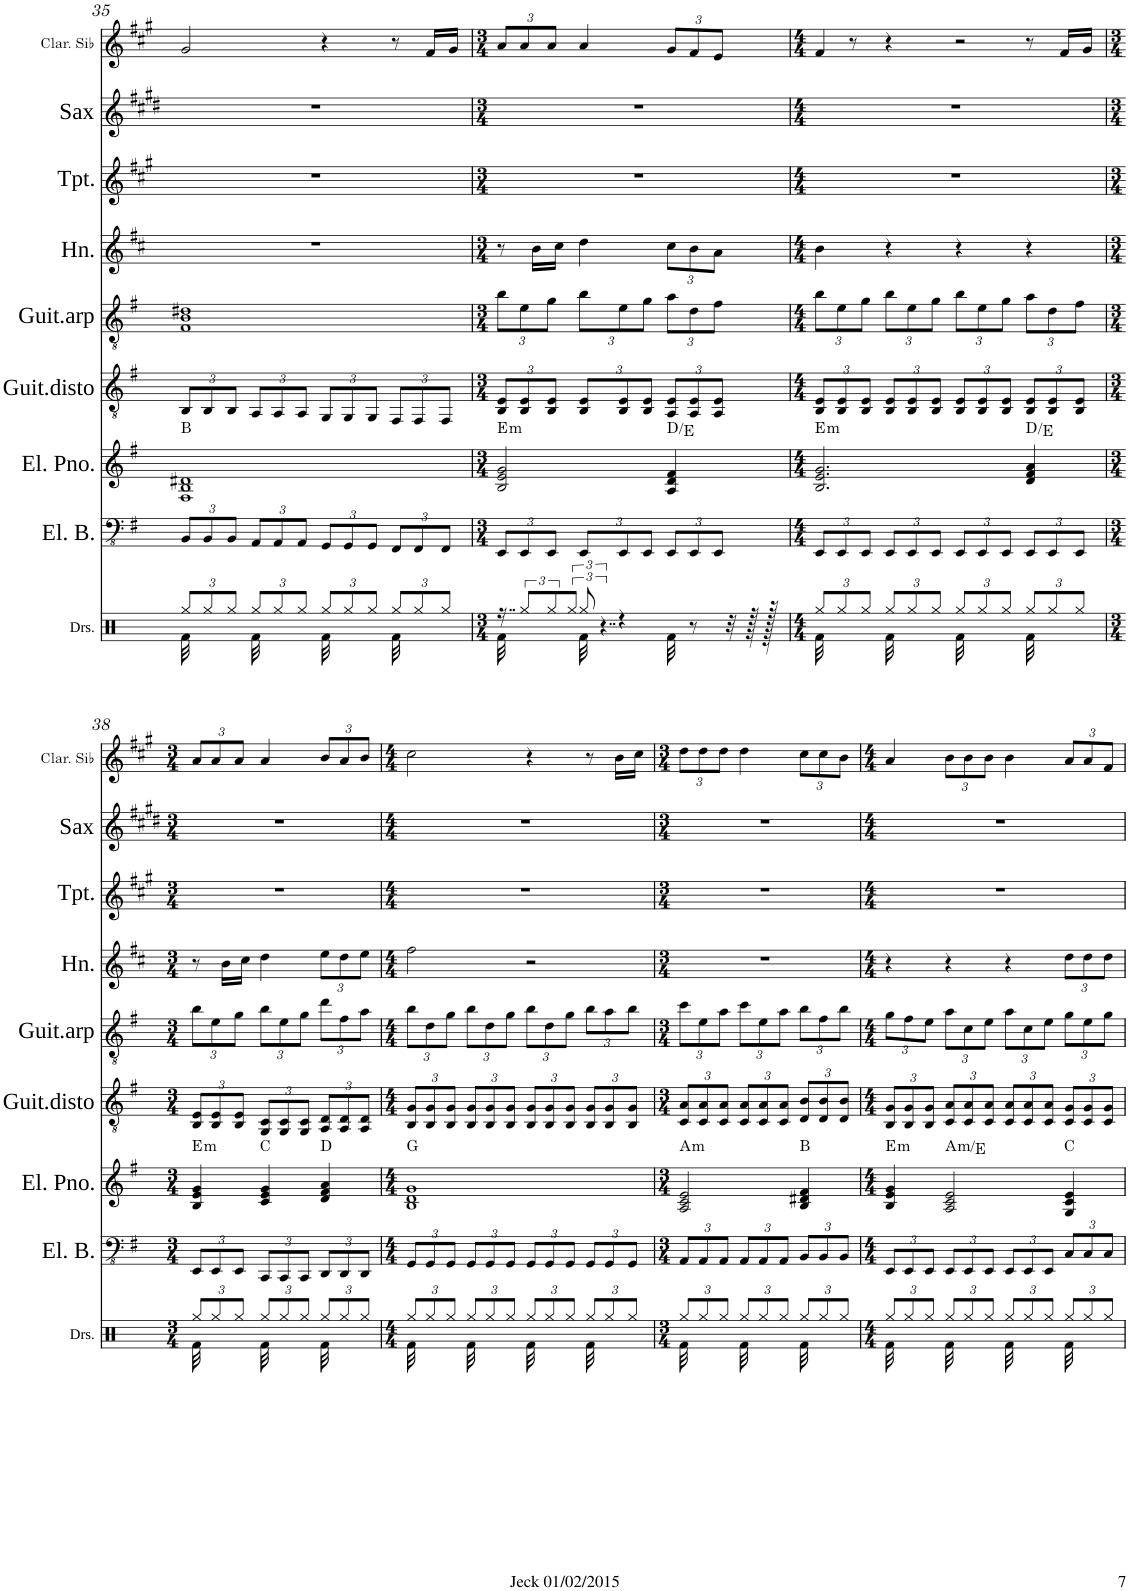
**kern	**kern	**kern	**harte	**kern	**kern	**kern	**kern	**kern	**kern
*part9	*part8	*part7	*part7	*part6	*part5	*part4	*part3	*part2	*part1
*staff9	*staff8	*staff7	*	*staff6	*staff5	*staff4	*staff3	*staff2	*staff1
*I"Drumset	*I"Electric Bass	*I"El Piano	*	*I"Guitar-disto	*I"Guitar-arpege	*I"Horn	*I"BaccidentalFlat Tpt.	*I"Alto Sax	*I"Clarinette en Sib
*I'Drs.	*I'El. B.	*I'El. Pno.	*	*I'Guit.disto	*I'Guit.arp	*I'Hn.	*I'Tpt.	*I'Sax	*I'Clar. Sib
!!LO:PB:g=z
*clefX	*clefFv4	*clefG2	*	*clefGv2	*clefGv2	*clefG2	*clefG2	*clefG2	*clefG2
*	*	*	*	*	*	*Trd4c7	*Trd1c2	*Trd5c9	*Trd1c2
*k[]	*k[f#]	*k[f#]	*	*k[f#]	*k[f#]	*k[f#c#]	*k[f#c#g#]	*k[f#c#g#d#]	*k[f#c#g#]
*M4/4	*M4/4	*M4/4	*	*M4/4	*M4/4	*M4/4	*M4/4	*M4/4	*M4/4
*Xbrackettup	*Xbrackettup	*	*	*Xbrackettup	*	*	*	*	*
=35	=35	=35	=35	=35	=35	=35	=35	=35	=35
*^	*	*	*	*	*	*	*	*	*
12Rgg/L	32Rf\	12BBB/L	1F# 1B 1d#X	B:maj	12BB/L	1F# 1B 1d#X	1r	1r	1r	2g#/
.	8..ryy	.	.	.	.	.	.	.	.	.
12Rgg/	.	12BBB/	.	.	12BB/	.	.	.	.	.
12Rgg/J	.	12BBB/J	.	.	12BB/J	.	.	.	.	.
12Rgg/L	32Rf\	12AAA/L	.	.	12AA/L	.	.	.	.	.
.	8..ryy	.	.	.	.	.	.	.	.	.
12Rgg/	.	12AAA/	.	.	12AA/	.	.	.	.	.
12Rgg/J	.	12AAA/J	.	.	12AA/J	.	.	.	.	.
12Rgg/L	32Rf\	12GGG/L	.	.	12GG/L	.	.	.	.	4r
.	8..ryy	.	.	.	.	.	.	.	.	.
12Rgg/	.	12GGG/	.	.	12GG/	.	.	.	.	.
12Rgg/J	.	12GGG/J	.	.	12GG/J	.	.	.	.	.
12Rgg/L	32Rf\	12FFF#/L	.	.	12FF#/L	.	.	.	.	8r
.	8..ryy	.	.	.	.	.	.	.	.	.
12Rgg/	.	12FFF#/	.	.	12FF#/	.	.	.	.	.
.	.	.	.	.	.	.	.	.	.	16f#/LL
12Rgg/J	.	12FFF#/J	.	.	12FF#/J	.	.	.	.	.
.	.	.	.	.	.	.	.	.	.	16g#/JJ
=36	=36	=36	=36	=36	=36	=36	=36	=36	=36	=36
*M3/4	*	*M3/4	*M3/4	*	*M3/4	*M3/4	*M3/4	*M3/4	*M3/4	*M3/4
!LO:N:vis=16..	!	!	!	!	!	!	!	!	!	!
*	*	*	*	*	*	*Xbrackettup	*	*	*	*Xbrackettup
!	!	!	!	!LO:H:kt=m	!	!	!	!	!	!
12r	32Rf\	12EEE/L	2B/ 2e/ 2g/	E:min	12BB/ 12E/L	12b\L	8r	2.r	2.r	12a/L
.	8..ryy	.	.	.	.	.	.	.	.	.
*brackettup	*	*	*	*	*	*	*	*	*	*
12Rgg/L	.	12EEE/	.	.	12BB/ 12E/	12e\	.	.	.	12a/
.	.	.	.	.	.	.	16b\LL	.	.	.
12Rgg/	.	12EEE/J	.	.	12BB/ 12E/J	12g\J	.	.	.	12a/J
.	.	.	.	.	.	.	16cc#\JJ	.	.	.
18Rgg/J	32Rf\	12EEE/L	.	.	12BB/ 12E/L	12b\L	4dd\	.	.	4a/
.	8..ryy	.	.	.	.	.	.	.	.	.
18Rgg/	.	.	.	.	.	.	.	.	.	.
.	.	12EEE/	.	.	12BB/ 12E/	12e\	.	.	.	.
!LO:N:vis=4..	!	!	!	!	!	!	!	!	!	!
27%5r	.	.	.	.	.	.	.	.	.	.
.	.	12EEE/J	.	.	12BB/ 12E/J	12g\J	.	.	.	.
*	*	*	*	*	*	*	*Xbrackettup	*	*	*
.	32Rf\	12EEE/L	4A/ 4d/ 4f#/	D:maj/2	12AA/ 12E/L	12a\L	12cc#\L	.	.	12g#/L
.	13824%5959ryy	.	.	.	.	.	.	.	.	.
4r	.	.	.	.	.	.	.	.	.	.
.	.	12EEE/	.	.	12AA/ 12E/	12d\	12b\	.	.	12f#/
.	.	12EEE/J	.	.	12AA/ 12E/J	12f#\J	12a\J	.	.	12e/J
.	.	13824%2935ryy	13824%2935ryy	.	13824%2935ryy	13824%2935ryy	13824%2935ryy	13824%2935ryy	13824%2935ryy	13824%2935ryy
8r	.	.	.	.	.	.	.	.	.	.
32r	.	.	.	.	.	.	.	.	.	.
128r	.	.	.	.	.	.	.	.	.	.
512r	.	.	.	.	.	.	.	.	.	.
=37	=37	=37	=37	=37	=37	=37	=37	=37	=37	=37
*M4/4	*	*M4/4	*M4/4	*	*M4/4	*M4/4	*M4/4	*M4/4	*M4/4	*M4/4
*Xbrackettup	*	*	*	*	*	*	*	*	*	*
!	!	!	!	!LO:H:kt=m	!	!	!	!	!	!
12Rgg/L	32Rf\	12EEE/L	2.B/ 2.e/ 2.g/	E:min	12BB/ 12E/L	12b\L	4b\	1r	1r	4f#/
.	8..ryy	.	.	.	.	.	.	.	.	.
12Rgg/	.	12EEE/	.	.	12BB/ 12E/	12e\	.	.	.	.
12Rgg/J	.	12EEE/J	.	.	12BB/ 12E/J	12g\J	.	.	.	.
12Rgg/L	32Rf\	12EEE/L	.	.	12BB/ 12E/L	12b\L	4r	.	.	8r
.	8..ryy	.	.	.	.	.	.	.	.	.
12Rgg/	.	12EEE/	.	.	12BB/ 12E/	12e\	.	.	.	.
.	.	.	.	.	.	.	.	.	.	4r
12Rgg/J	.	12EEE/J	.	.	12BB/ 12E/J	12g\J	.	.	.	.
12Rgg/L	32Rf\	12EEE/L	.	.	12BB/ 12E/L	12b\L	4r	.	.	.
.	8..ryy	.	.	.	.	.	.	.	.	.
12Rgg/	.	12EEE/	.	.	12BB/ 12E/	12e\	.	.	.	.
.	.	.	.	.	.	.	.	.	.	2r
12Rgg/J	.	12EEE/J	.	.	12BB/ 12E/J	12g\J	.	.	.	.
12Rgg/L	32Rf\	12EEE/L	4d/ 4f#/ 4a/	D:maj/2	12BB/ 12E/L	12a\L	4r	.	.	.
.	4.ryy	.	.	.	.	.	.	.	.	.
12Rgg/	.	12EEE/	.	.	12BB/ 12E/	12d\	.	.	.	.
12Rgg/J	.	12EEE/J	.	.	12BB/ 12E/J	12f#\J	.	.	.	.
4.ryy	.	4.ryy	4.ryy	.	4.ryy	4.ryy	4.ryy	4.ryy	4.ryy	.
.	.	.	.	.	.	.	.	.	.	8r
.	8..ryy	.	.	.	.	.	.	.	.	.
.	.	.	.	.	.	.	.	.	.	16f#/LL
.	.	.	.	.	.	.	.	.	.	16g#/JJ
!!LO:LB:g=z
=38	=38	=38	=38	=38	=38	=38	=38	=38	=38	=38
*M3/4	*	*M3/4	*M3/4	*	*M3/4	*M3/4	*M3/4	*M3/4	*M3/4	*M3/4
!	!	!	!	!LO:H:kt=m	!	!	!	!	!	!
12Rgg/L	32Rf\	12EEE/L	4B/ 4e/ 4g/	E:min	12BB/ 12E/L	12b\L	8r	2.r	2.r	12a/L
.	8..ryy	.	.	.	.	.	.	.	.	.
12Rgg/	.	12EEE/	.	.	12BB/ 12E/	12e\	.	.	.	12a/
.	.	.	.	.	.	.	16b\LL	.	.	.
12Rgg/J	.	12EEE/J	.	.	12BB/ 12E/J	12g\J	.	.	.	12a/J
.	.	.	.	.	.	.	16cc#\JJ	.	.	.
12Rgg/L	32Rf\	12CCC/L	4c/ 4e/ 4g/	C:maj	12GG/ 12C/L	12b\L	4dd\	.	.	4a/
.	8..ryy	.	.	.	.	.	.	.	.	.
12Rgg/	.	12CCC/	.	.	12GG/ 12C/	12e\	.	.	.	.
12Rgg/J	.	12CCC/J	.	.	12GG/ 12C/J	12g\J	.	.	.	.
12Rgg/L	32Rf\	12DDD/L	4d/ 4f#/ 4a/	D:maj	12AA/ 12D/L	12dd\L	12ee\L	.	.	12b/L
.	8..ryy	.	.	.	.	.	.	.	.	.
12Rgg/	.	12DDD/	.	.	12AA/ 12D/	12f#\	12dd\	.	.	12a/
12Rgg/J	.	12DDD/J	.	.	12AA/ 12D/J	12a\J	12ee\J	.	.	12b/J
=39	=39	=39	=39	=39	=39	=39	=39	=39	=39	=39
*M4/4	*	*M4/4	*M4/4	*	*M4/4	*M4/4	*M4/4	*M4/4	*M4/4	*M4/4
12Rgg/L	32Rf\	12GGG/L	1B 1d 1g	G:maj	12BB/ 12G/L	12b\L	2ff#\	1r	1r	2cc#\
.	8..ryy	.	.	.	.	.	.	.	.	.
12Rgg/	.	12GGG/	.	.	12BB/ 12G/	12d\	.	.	.	.
12Rgg/J	.	12GGG/J	.	.	12BB/ 12G/J	12g\J	.	.	.	.
12Rgg/L	32Rf\	12GGG/L	.	.	12BB/ 12G/L	12b\L	.	.	.	.
.	8..ryy	.	.	.	.	.	.	.	.	.
12Rgg/	.	12GGG/	.	.	12BB/ 12G/	12d\	.	.	.	.
12Rgg/J	.	12GGG/J	.	.	12BB/ 12G/J	12g\J	.	.	.	.
12Rgg/L	32Rf\	12GGG/L	.	.	12BB/ 12G/L	12b\L	2r	.	.	4r
.	8..ryy	.	.	.	.	.	.	.	.	.
12Rgg/	.	12GGG/	.	.	12BB/ 12G/	12d\	.	.	.	.
12Rgg/J	.	12GGG/J	.	.	12BB/ 12G/J	12g\J	.	.	.	.
12Rgg/L	32Rf\	12GGG/L	.	.	12BB/ 12G/L	12b\L	.	.	.	8r
.	8..ryy	.	.	.	.	.	.	.	.	.
12Rgg/	.	12GGG/	.	.	12BB/ 12G/	12a\	.	.	.	.
.	.	.	.	.	.	.	.	.	.	16b\LL
12Rgg/J	.	12GGG/J	.	.	12BB/ 12G/J	12b\J	.	.	.	.
.	.	.	.	.	.	.	.	.	.	16cc#\JJ
=40	=40	=40	=40	=40	=40	=40	=40	=40	=40	=40
*M3/4	*	*M3/4	*M3/4	*	*M3/4	*M3/4	*M3/4	*M3/4	*M3/4	*M3/4
!	!	!	!	!LO:H:kt=m	!	!	!	!	!	!
12Rgg/L	32Rf\	12AAA/L	2A/ 2c/ 2e/	A:min	12C/ 12A/L	12cc\L	2.r	2.r	2.r	12dd\L
.	8..ryy	.	.	.	.	.	.	.	.	.
12Rgg/	.	12AAA/	.	.	12C/ 12A/	12e\	.	.	.	12dd\
12Rgg/J	.	12AAA/J	.	.	12C/ 12A/J	12a\J	.	.	.	12dd\J
12Rgg/L	32Rf\	12AAA/L	.	.	12C/ 12A/L	12cc\L	.	.	.	4dd\
.	8..ryy	.	.	.	.	.	.	.	.	.
12Rgg/	.	12AAA/	.	.	12C/ 12A/	12e\	.	.	.	.
12Rgg/J	.	12AAA/J	.	.	12C/ 12A/J	12a\J	.	.	.	.
12Rgg/L	32Rf\	12BBB/L	4B/ 4d#X/ 4f#/	B:maj	12D/ 12B/L	12b\L	.	.	.	12cc#\L
.	8..ryy	.	.	.	.	.	.	.	.	.
12Rgg/	.	12BBB/	.	.	12D/ 12B/	12f#\	.	.	.	12cc#\
12Rgg/J	.	12BBB/J	.	.	12D/ 12B/J	12b\J	.	.	.	12b\J
=41	=41	=41	=41	=41	=41	=41	=41	=41	=41	=41
*M4/4	*	*M4/4	*M4/4	*	*M4/4	*M4/4	*M4/4	*M4/4	*M4/4	*M4/4
!	!	!	!	!LO:H:kt=m	!	!	!	!	!	!
12Rgg/L	32Rf\	12EEE/L	4B/ 4e/ 4g/	E:min	12BB/ 12G/L	12g\L	4r	1r	1r	4a/
.	8..ryy	.	.	.	.	.	.	.	.	.
12Rgg/	.	12EEE/	.	.	12BB/ 12G/	12f#\	.	.	.	.
12Rgg/J	.	12EEE/J	.	.	12BB/ 12G/J	12e\J	.	.	.	.
!	!	!	!	!LO:H:kt=m	!	!	!	!	!	!
12Rgg/L	32Rf\	12EEE/L	2A/ 2c/ 2e/	A:min/5	12C/ 12A/L	12a\L	4r	.	.	12b\L
.	8..ryy	.	.	.	.	.	.	.	.	.
12Rgg/	.	12EEE/	.	.	12C/ 12A/	12c\	.	.	.	12b\
12Rgg/J	.	12EEE/J	.	.	12C/ 12A/J	12e\J	.	.	.	12b\J
12Rgg/L	32Rf\	12EEE/L	.	.	12C/ 12A/L	12a\L	4r	.	.	4b\
.	8..ryy	.	.	.	.	.	.	.	.	.
12Rgg/	.	12EEE/	.	.	12C/ 12A/	12c\	.	.	.	.
12Rgg/J	.	12EEE/J	.	.	12C/ 12A/J	12e\J	.	.	.	.
12Rgg/L	32Rf\	12CC/L	4G/ 4c/ 4e/	C:maj	12C/ 12G/L	12g\L	12dd\L	.	.	12a/L
.	8..ryy	.	.	.	.	.	.	.	.	.
12Rgg/	.	12CC/	.	.	12C/ 12G/	12e\	12dd\	.	.	12a/
12Rgg/J	.	12CC/J	.	.	12C/ 12G/J	12g\J	12dd\J	.	.	12f#/J
*v	*v	*	*	*	*	*	*	*	*	*
=	=	=	=	=	=	=	=	=	=
*-	*-	*-	*-	*-	*-	*-	*-	*-	*-
